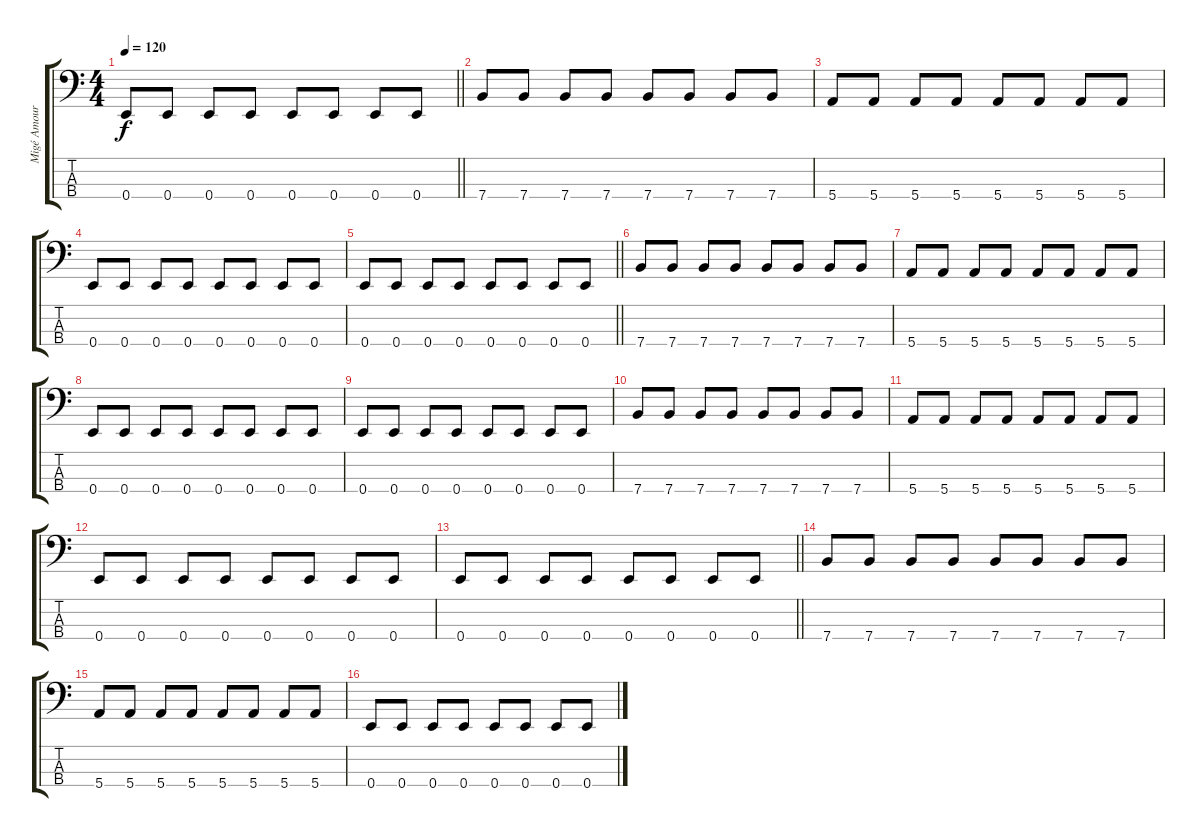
\track ("Migé Amour" "Migé Amour") {instrument electricbassfinger}
\staff {score tabs}
\tuning (G2 D2 A1 E1) {hide}
\ts (4 4)
\tempo 120
\clef f4
\barLineRight lightlight
\ks c
0.4.8{dy f} 0.4.8 0.4.8 0.4.8 0.4.8 0.4.8 0.4.8 0.4.8 |
7.4.8 7.4.8 7.4.8 7.4.8 7.4.8 7.4.8 7.4.8 7.4.8 |
5.4.8 5.4.8 5.4.8 5.4.8 5.4.8 5.4.8 5.4.8 5.4.8 |
0.4.8 0.4.8 0.4.8 0.4.8 0.4.8 0.4.8 0.4.8 0.4.8 |
\barLineRight lightlight
0.4.8 0.4.8 0.4.8 0.4.8 0.4.8 0.4.8 0.4.8 0.4.8 |
7.4.8 7.4.8 7.4.8 7.4.8 7.4.8 7.4.8 7.4.8 7.4.8 |
5.4.8 5.4.8 5.4.8 5.4.8 5.4.8 5.4.8 5.4.8 5.4.8 |
0.4.8 0.4.8 0.4.8 0.4.8 0.4.8 0.4.8 0.4.8 0.4.8 |
0.4.8 0.4.8 0.4.8 0.4.8 0.4.8 0.4.8 0.4.8 0.4.8 |
7.4.8 7.4.8 7.4.8 7.4.8 7.4.8 7.4.8 7.4.8 7.4.8 |
5.4.8 5.4.8 5.4.8 5.4.8 5.4.8 5.4.8 5.4.8 5.4.8 |
0.4.8 0.4.8 0.4.8 0.4.8 0.4.8 0.4.8 0.4.8 0.4.8 |
\barLineRight lightlight
0.4.8 0.4.8 0.4.8 0.4.8 0.4.8 0.4.8 0.4.8 0.4.8 |
7.4.8 7.4.8 7.4.8 7.4.8 7.4.8 7.4.8 7.4.8 7.4.8 |
5.4.8 5.4.8 5.4.8 5.4.8 5.4.8 5.4.8 5.4.8 5.4.8 |
0.4.8 0.4.8 0.4.8 0.4.8 0.4.8 0.4.8 0.4.8 0.4.8
